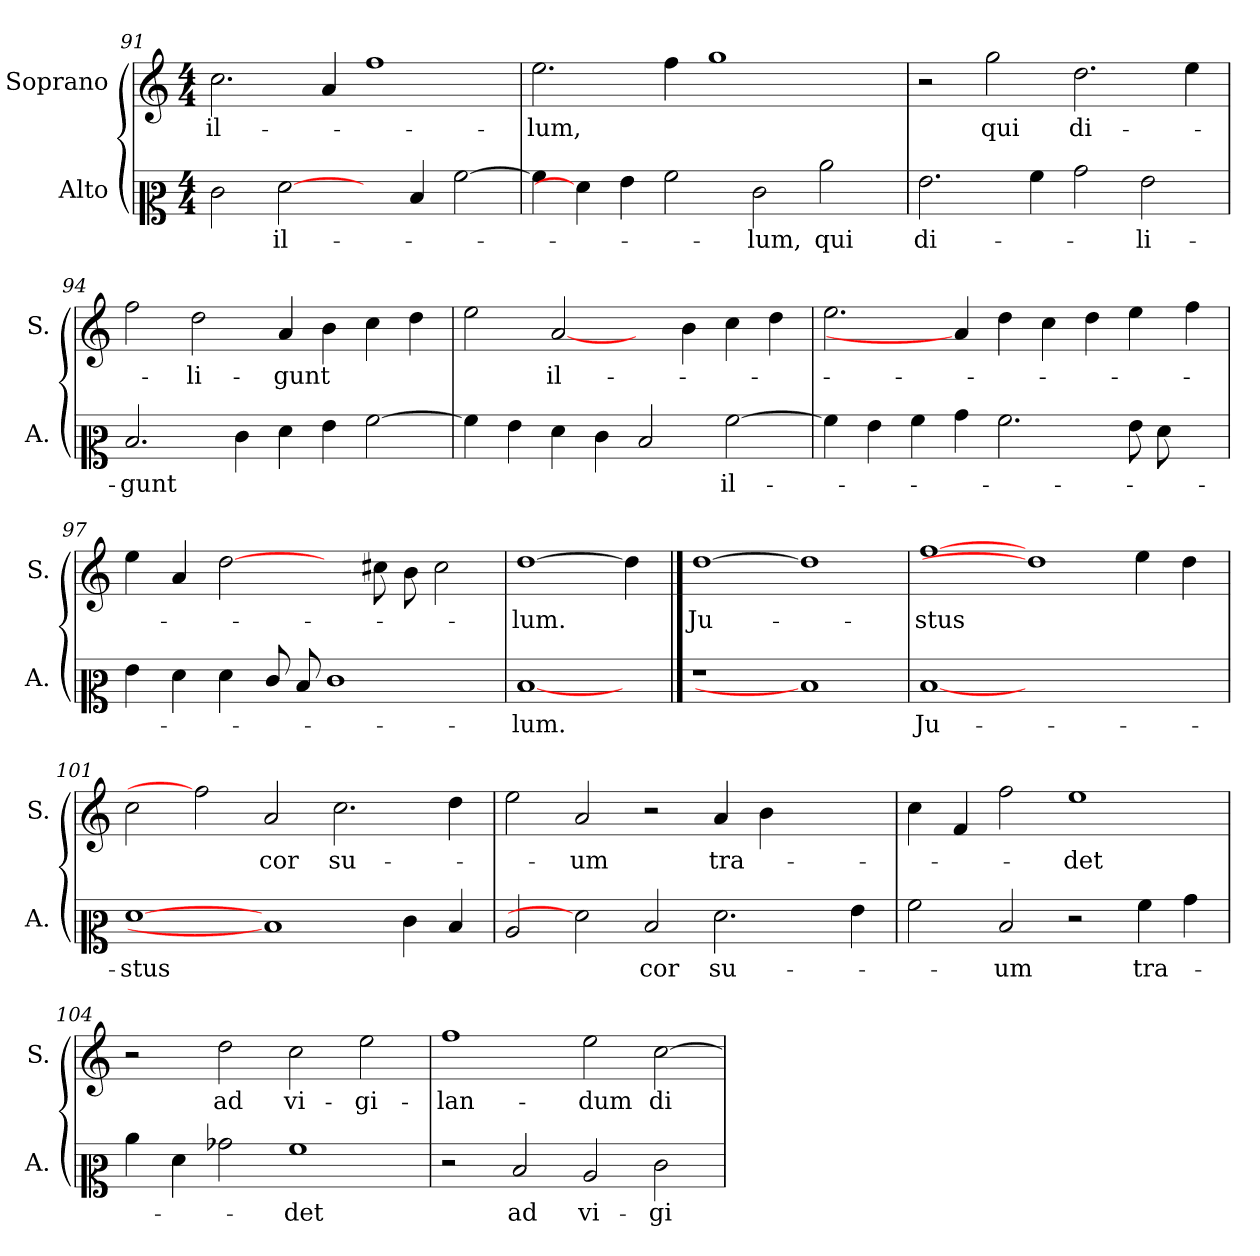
**kern	**text	**kern	**text
*part2	*part2	*part1	*part1
*staff2	*staff2	*staff1	*staff1
*I"Alto	*	*I"Soprano	*
*I'A.	*	*I'S.	*
*clefC2	*	*clefG2	*
*k[]	*	*k[]	*
*C:	*	*C:	*
*M4/4	*	*M4/4	*
=91	=91	=91	=91
!	!	!	!LO:LY:b:color=#000000
2ei\	.	2.cci\	il-
!	!LO:LY:b:color=#000000	!	!
[2fi\	il-	.	.
.	.	4ai/	.
4ryy	.	1ffi	.
4di/	.	.	.
[2ai\	.	.	.
=92	=92	=92	=92
!	!	!	!LO:LY:b:color=#000000
4ai\]	.	2.eei\	-lum,
4fi\]	.	.	.
4gi\	.	.	.
2ai\	.	4ffi\	.
.	.	1ggi	.
!	!LO:LY:b:color=#000000	!	!
2ei\	-lum,	.	.
!	!LO:LY:b:color=#000000	!	!
2cci\	qui	.	.
.	.	4ryy	.
=93	=93	=93	=93
!	!LO:LY:b:color=#000000	!	!
2.gi\	di-	2r	.
!	!	!	!LO:LY:b:color=#000000
.	.	2ggi\	qui
4ai\	.	.	.
!	!	!	!LO:LY:b:color=#000000
2bi\	.	2.ddi\	di-
!	!LO:LY:b:color=#000000	!	!
2gi\	-li-	.	.
.	.	4eei\	.
!!LO:LB:g=z
=94	=94	=94	=94
!	!LO:LY:b:color=#000000	!	!
2.di/	-gunt	2ffi\	.
!	!	!	!LO:LY:b:color=#000000
.	.	2ddi\	-li-
4ei\	.	.	.
!	!	!	!LO:LY:b:color=#000000
4fi\	.	4ai/	-gunt
4gi\	.	4bi\	.
[2ai\	.	4cci\	.
.	.	4ddi\	.
=95	=95	=95	=95
4ai\]	.	2eei\	.
4gi\	.	.	.
!	!	!	!LO:LY:b:color=#000000
4fi\	.	[2ai/	il-
4ei\	.	.	.
2di/	.	4ryy	.
.	.	4bi\	.
!	!LO:LY:b:color=#000000	!	!
[2ai\	il-	4cci\	.
.	.	4ddi\	.
=96	=96	=96	=96
4ai\]	.	2.eei\	.
4gi\	.	.	.
4ai\	.	.	.
4bi\	.	4ai/]	.
2.ai\	.	4ddi\	.
.	.	4cci\	.
.	.	4ddi\	.
8gi\	.	4eei\	.
8fi\	.	.	.
4ryy	.	4ffi\	.
=97	=97	=97	=97
4gi\	.	4eei\	.
4fi\	.	4ai/	.
4fi\	.	[2ddi\	.
8ei/	.	.	.
8di/	.	.	.
1ei	.	4ryy	.
.	.	8cc#Xi\	.
.	.	8bi\	.
.	.	2cc#i\	.
=98	=98	=98	=98
!	!LO:LY:b:color=#000000	!	!
!	!	!	!LO:LY:b:color=#000000
[1di	-lum.	[1ddi	-lum.
4ryy	.	4ddi\]	.
!!LO:PB:g=z
==99	==99	==99	==99
!LO:N:vis=1	!	!	!
!	!	!	!LO:LY:b:color=#000000
1r	.	[1ddi	Ju-
1di]	.	1ddi]	.
=100	=100	=100	=100
!	!LO:LY:b:color=#000000	!	!
!	!	!	!LO:LY:b:color=#000000
[1di	Ju-	[1ffi	-stus
1.ryy	.	1ddi]	.
.	.	4eei\	.
.	.	4ddi\	.
=101	=101	=101	=101
!	!LO:LY:b:color=#000000	!	!
[1fi	-stus	2cci\	.
.	.	2ffi]	.
!	!	!	!LO:LY:b:color=#000000
1di]	.	2ai/	cor
!	!	!	!LO:LY:b:color=#000000
.	.	2.cci\	su-
4ei\	.	.	.
4di/	.	4ddi\	.
=102	=102	=102	=102
2ci/	.	2eei\	.
!	!	!	!LO:LY:b:color=#000000
2fi]	.	2ai/	-um
!	!LO:LY:b:color=#000000	!	!
2di/	cor	2r	.
!	!LO:LY:b:color=#000000	!	!
!	!	!	!LO:LY:b:color=#000000
2.fi\	su-	4ai/	tra-
.	.	4bi\	.
.	.	2ryy	.
4gi\	.	.	.
=103	=103	=103	=103
2ai\	.	4cci\	.
.	.	4fi/	.
!	!LO:LY:b:color=#000000	!	!
2di/	-um	2ffi\	.
!	!	!	!LO:LY:b:color=#000000
2r	.	1eei	-det
!	!LO:LY:b:color=#000000	!	!
4ai\	tra-	.	.
4bi\	.	.	.
=104	=104	=104	=104
4cci\	.	2r	.
4fi\	.	.	.
!	!	!	!LO:LY:b:color=#000000
2b-Xi\	.	2ddi\	ad
!	!LO:LY:b:color=#000000	!	!
!	!	!	!LO:LY:b:color=#000000
1ai	-det	2cci\	vi-
!	!	!	!LO:LY:b:color=#000000
.	.	2eei\	-gi-
=105	=105	=105	=105
!	!	!	!LO:LY:b:color=#000000
2r	.	1ffi	-lan-
!	!LO:LY:b:color=#000000	!	!
2di/	ad	.	.
!	!LO:LY:b:color=#000000	!	!
!	!	!	!LO:LY:b:color=#000000
2ci/	vi-	2eei\	-dum
!	!LO:LY:b:color=#000000	!	!
!	!	!	!LO:LY:b:color=#000000
2ei\	-gi-	[2cci\	di-
=	=	=	=
*-	*-	*-	*-
